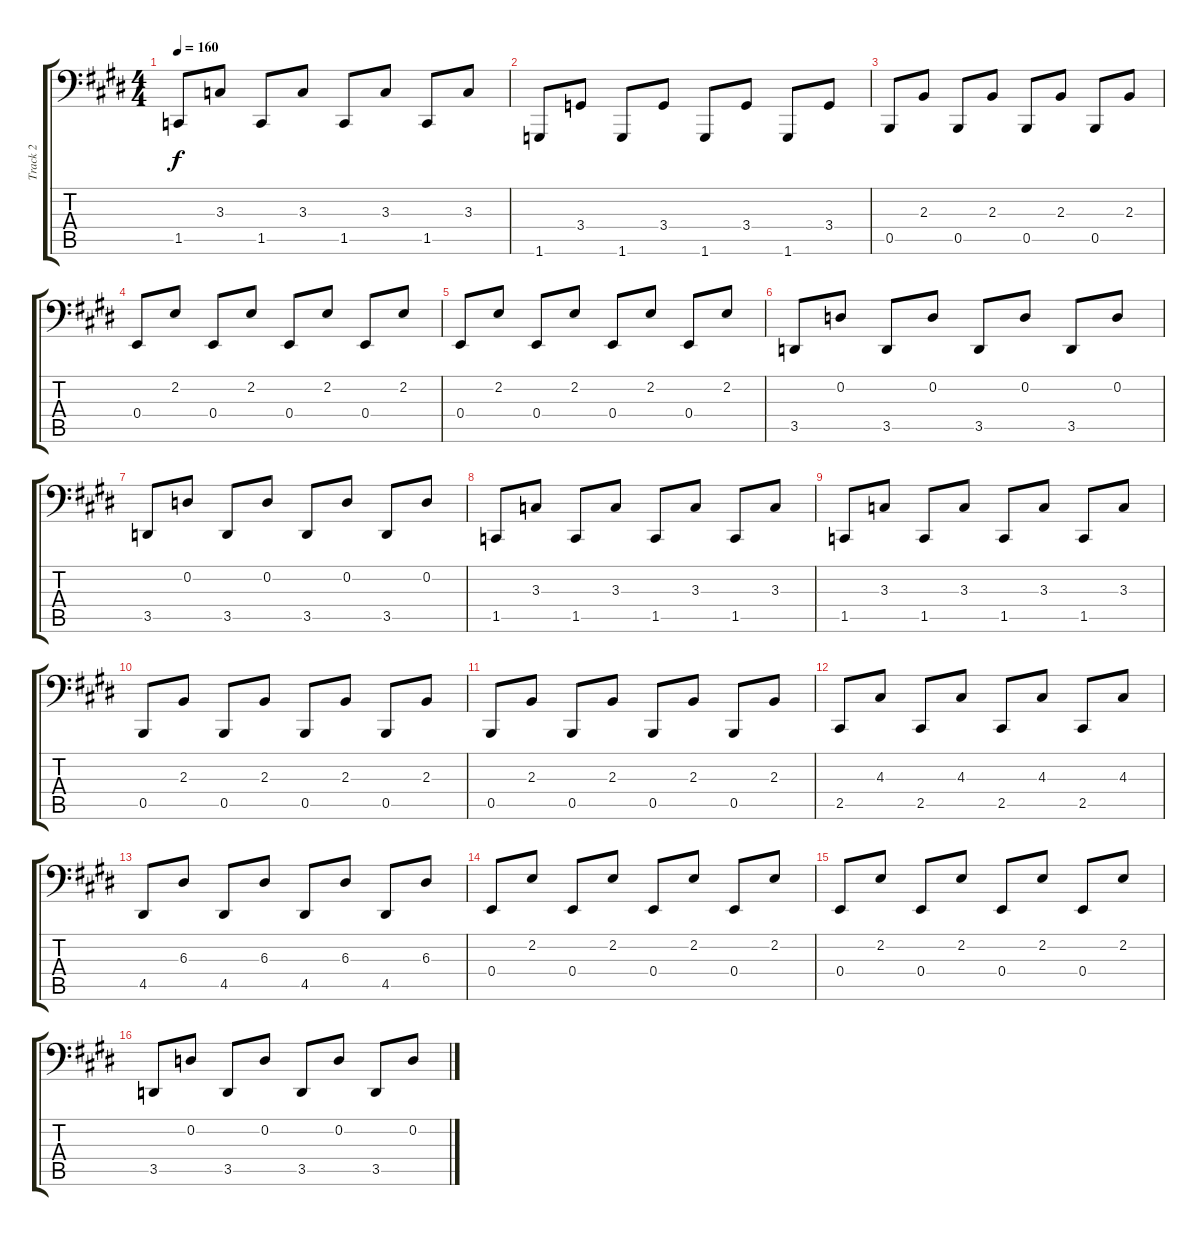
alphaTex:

\track ("Track 2" "Track 2") {instrument synthbass2}
\staff {score tabs}
\tuning (G2 D2 A1 E1 B0 Gb0) {hide}
\ts (4 4)
\tempo 160
\clef f4
\ks e
1.5.8{dy f} 3.3.8 1.5.8 3.3.8 1.5.8 3.3.8 1.5.8 3.3.8 |
1.6.8 3.4.8 1.6.8 3.4.8 1.6.8 3.4.8 1.6.8 3.4.8 |
0.5.8 2.3.8 0.5.8 2.3.8 0.5.8 2.3.8 0.5.8 2.3.8 |
0.4.8 2.2.8 0.4.8 2.2.8 0.4.8 2.2.8 0.4.8 2.2.8 |
0.4.8 2.2.8 0.4.8 2.2.8 0.4.8 2.2.8 0.4.8 2.2.8 |
3.5.8 0.2.8 3.5.8 0.2.8 3.5.8 0.2.8 3.5.8 0.2.8 |
3.5.8 0.2.8 3.5.8 0.2.8 3.5.8 0.2.8 3.5.8 0.2.8 |
1.5.8 3.3.8 1.5.8 3.3.8 1.5.8 3.3.8 1.5.8 3.3.8 |
1.5.8 3.3.8 1.5.8 3.3.8 1.5.8 3.3.8 1.5.8 3.3.8 |
0.5.8 2.3.8 0.5.8 2.3.8 0.5.8 2.3.8 0.5.8 2.3.8 |
0.5.8 2.3.8 0.5.8 2.3.8 0.5.8 2.3.8 0.5.8 2.3.8 |
2.5.8 4.3.8 2.5.8 4.3.8 2.5.8 4.3.8 2.5.8 4.3.8 |
4.5.8 6.3.8 4.5.8 6.3.8 4.5.8 6.3.8 4.5.8 6.3.8 |
0.4.8 2.2.8 0.4.8 2.2.8 0.4.8 2.2.8 0.4.8 2.2.8 |
0.4.8 2.2.8 0.4.8 2.2.8 0.4.8 2.2.8 0.4.8 2.2.8 |
3.5.8 0.2.8 3.5.8 0.2.8 3.5.8 0.2.8 3.5.8 0.2.8
